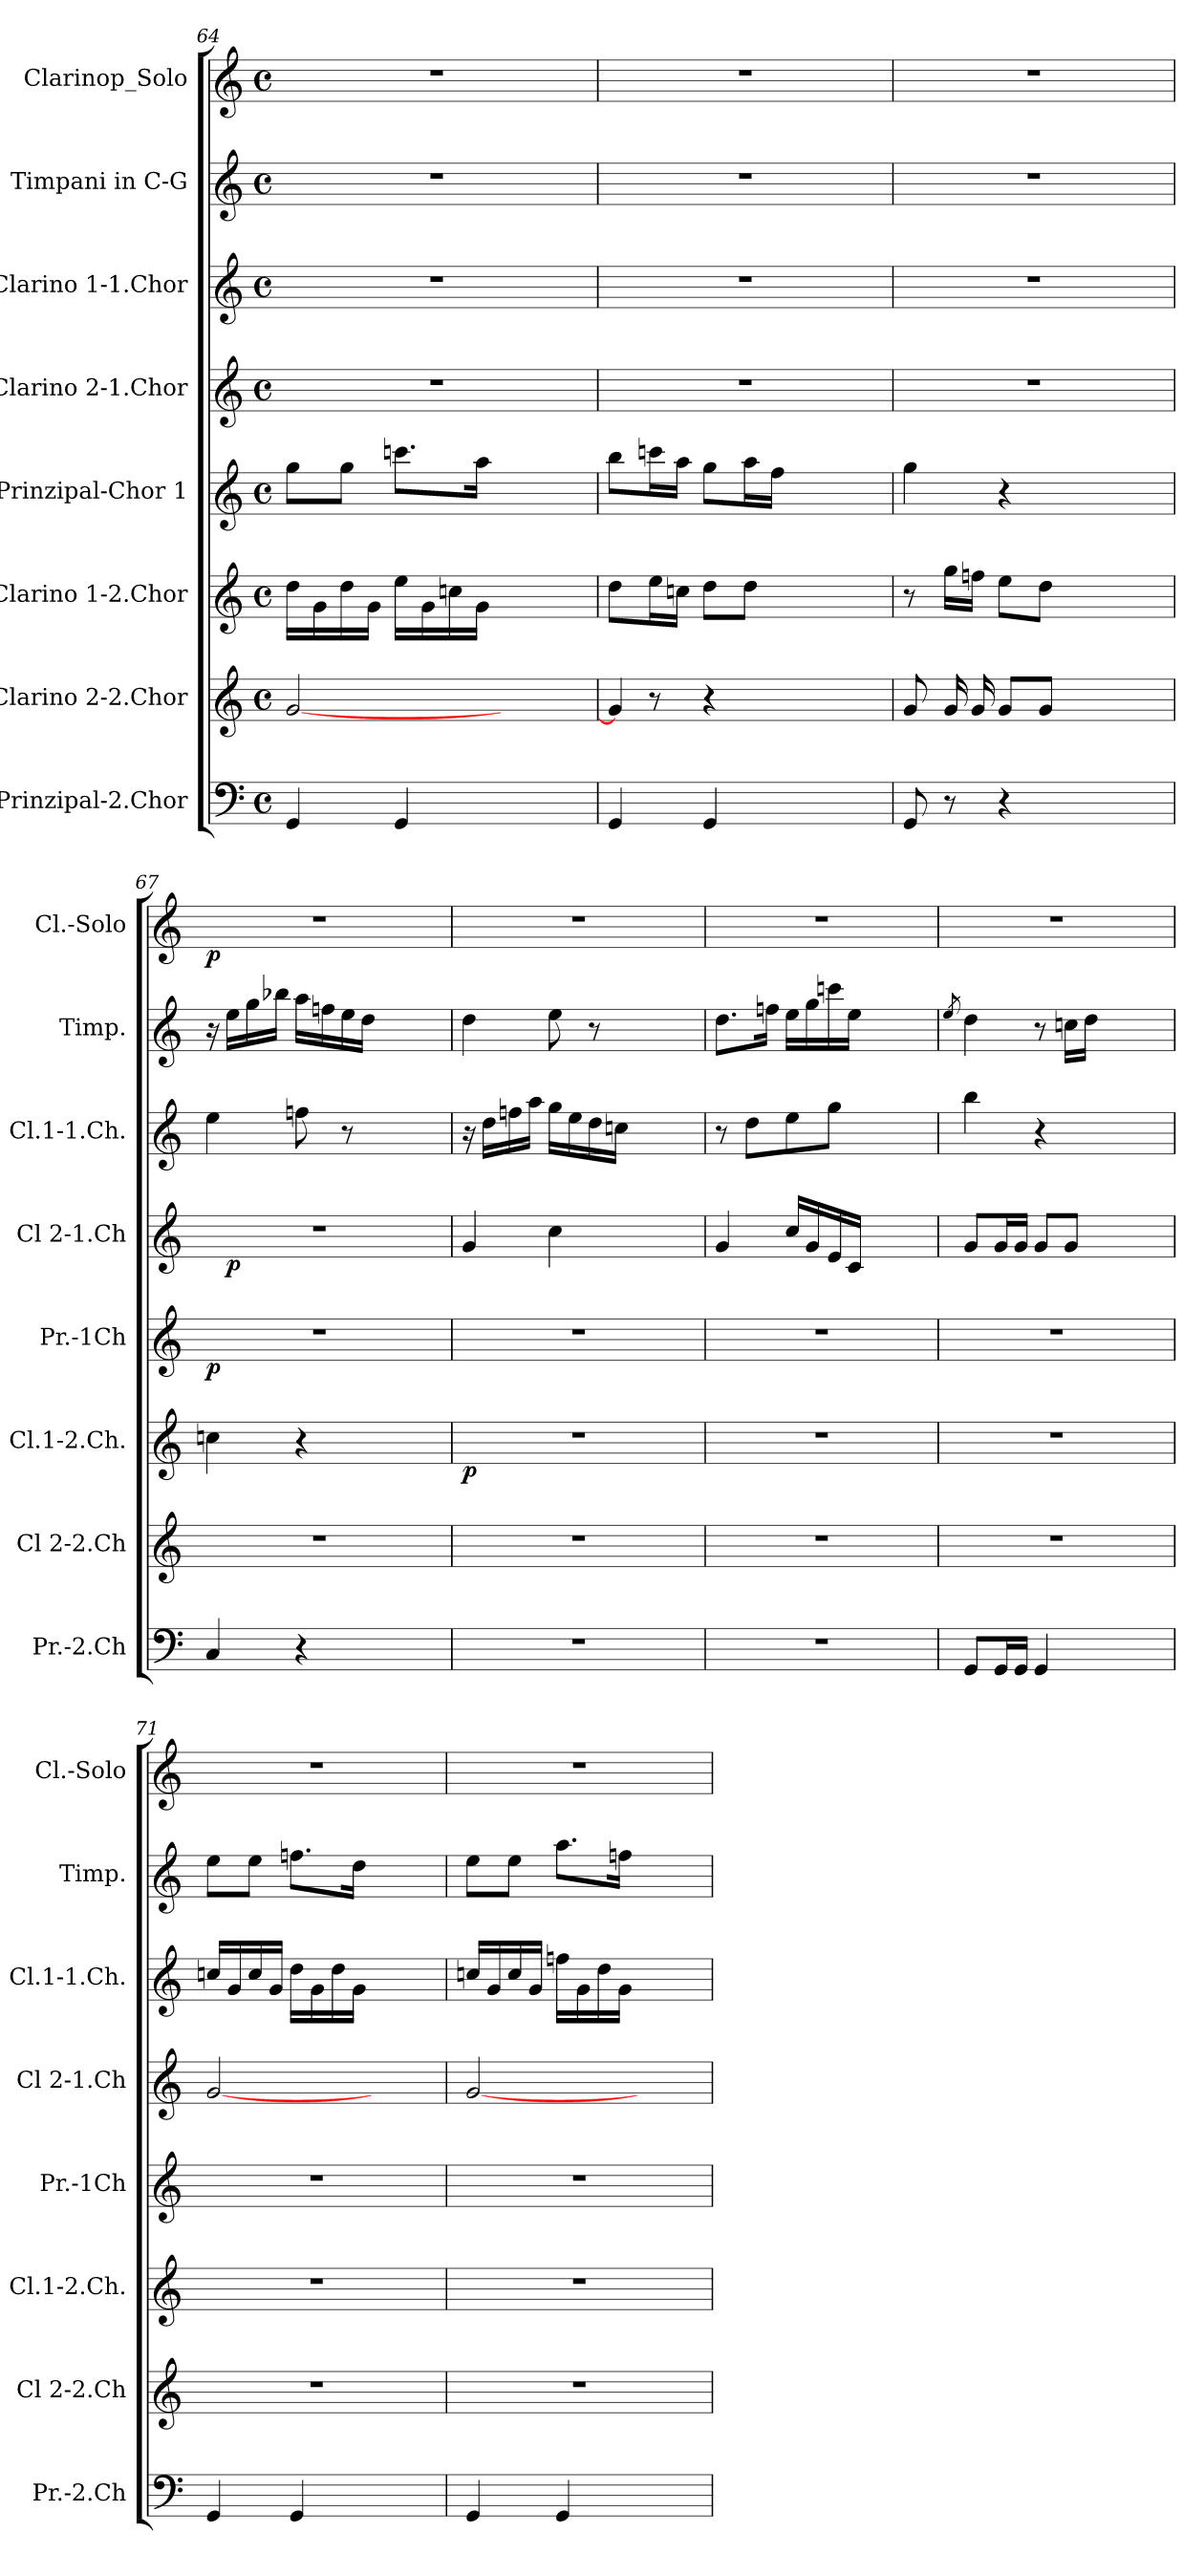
**kern	**kern	**kern	**dynam	**kern	**dynam	**kern	**dynam	**kern	**kern	**kern	**dynam
*part8	*part7	*part6	*part6	*part5	*part5	*part4	*part4	*part3	*part2	*part1	*part1
*staff8	*staff7	*staff6	*staff6	*staff5	*staff5	*staff4	*staff4	*staff3	*staff2	*staff1	*staff1
*I"Prinzipal-2.Chor	*I"Clarino 2-2.Chor	*I"Clarino 1-2.Chor	*	*I"Prinzipal-Chor 1	*	*I"Clarino 2-1.Chor	*	*I"Clarino 1-1.Chor	*I"Timpani in C-G	*I"Clarinop_Solo	*
*I'Pr.-2.Ch	*I'Cl 2-2.Ch	*I'Cl.1-2.Ch.	*	*I'Pr.-1Ch	*	*I'Cl 2-1.Ch	*	*I'Cl.1-1.Ch.	*I'Timp.	*I'Cl.-Solo	*
!!LO:LB:g=z
*clefF4	*clefG2	*clefG2	*	*clefG2	*	*clefG2	*	*clefG2	*clefG2	*clefG2	*
*	*	*ITrd1c2	*	*ITrd1c2	*	*	*	*ITrd1c2	*ITrd1c2	*	*
*M4/4	*M4/4	*M4/4	*	*M4/4	*	*M4/4	*	*M4/4	*M4/4	*M4/4	*
*met(c)	*met(c)	*met(c)	*	*met(c)	*	*met(c)	*	*met(c)	*met(c)	*met(c)	*
=64	=64	=64	=64	=64	=64	=64	=64	=64	=64	=64	=64
4GG	[2g	16ccLL	.	8ffL	.	1r	.	1r	1r	1r	.
.	.	16f	.	.	.	.	.	.	.	.	.
.	.	16cc	.	8ffJ	.	.	.	.	.	.	.
.	.	16fJJ	.	.	.	.	.	.	.	.	.
4GG	.	16ddLL	.	8.bb-L	.	.	.	.	.	.	.
.	.	16f	.	.	.	.	.	.	.	.	.
.	.	16b-	.	.	.	.	.	.	.	.	.
.	.	16fJJ	.	16ggJk	.	.	.	.	.	.	.
2ryy	2ryy	2ryy	.	2ryy	.	.	.	.	.	.	.
=65	=65	=65	=65	=65	=65	=65	=65	=65	=65	=65	=65
4GG	8gJ]	8ccL	.	8aaL	.	1r	.	1r	1r	1r	.
.	8r	16ddL	.	16bb-L	.	.	.	.	.	.	.
.	.	16b-JJ	.	16ggJJ	.	.	.	.	.	.	.
4GG	4r	8ccL	.	8ffL	.	.	.	.	.	.	.
.	.	8ccJ	.	16ggL	.	.	.	.	.	.	.
.	.	.	.	16eeJJ	.	.	.	.	.	.	.
2ryy	2ryy	2ryy	.	2ryy	.	.	.	.	.	.	.
=66	=66	=66	=66	=66	=66	=66	=66	=66	=66	=66	=66
8GG	8g	8r	.	4ff	.	1r	.	1r	1r	1r	.
8r	16g	16ffLL	.	.	.	.	.	.	.	.	.
.	16g	16ee-JJ	.	.	.	.	.	.	.	.	.
4r	8gL	8ddL	.	4r	.	.	.	.	.	.	.
.	8gJ	8ccJ	.	.	.	.	.	.	.	.	.
2ryy	2ryy	2ryy	.	2ryy	.	.	.	.	.	.	.
=67	=67	=67	=67	=67	=67	=67	=67	=67	=67	=67	=67
!	!	!	!	!	!LO:DY:b	!	!	!	!	!	!LO:DY:b
*	*	*	*	*	*	*^	*	*	*	*	*
4C	1r	4b-	.	1r	p	1r	16ryy	.	4dd	16r	1r	p
!	!	!	!	!	!	!	!	!LO:DY:b	!	!	!	!
.	.	.	.	.	.	.	2...ryy	p	.	16ddLL	.	.
.	.	.	.	.	.	.	.	.	.	16ff	.	.
.	.	.	.	.	.	.	.	.	.	16aa-JJ	.	.
4r	.	4r	.	.	.	.	.	.	8ee-	16ggLL	.	.
.	.	.	.	.	.	.	.	.	.	16ee-	.	.
.	.	.	.	.	.	.	.	.	8r	16dd	.	.
.	.	.	.	.	.	.	.	.	.	16ccJJ	.	.
2ryy	.	2ryy	.	.	.	.	.	.	2ryy	2ryy	.	.
!!LO:LB:g=z
=68	=68	=68	=68	=68	=68	=68	=68	=68	=68	=68	=68	=68
!	!	!	!LO:DY:b	!	!	!	!	!	!	!	!	!
*	*	*	*	*	*	*v	*v	*	*	*	*	*
1r	1r	1r	p	1r	.	4g	.	16r	4cc	1r	.
.	.	.	.	.	.	.	.	16ccLL	.	.	.
.	.	.	.	.	.	.	.	16ee-	.	.	.
.	.	.	.	.	.	.	.	16ggJJ	.	.	.
.	.	.	.	.	.	4cc	.	16ffLL	8dd	.	.
.	.	.	.	.	.	.	.	16dd	.	.	.
.	.	.	.	.	.	.	.	16cc	8r	.	.
.	.	.	.	.	.	.	.	16b-JJ	.	.	.
.	.	.	.	.	.	2ryy	.	2ryy	2ryy	.	.
=69	=69	=69	=69	=69	=69	=69	=69	=69	=69	=69	=69
1r	1r	1r	.	1r	.	4g	.	8r	8.ccL	1r	.
.	.	.	.	.	.	.	.	8ccL	.	.	.
.	.	.	.	.	.	.	.	.	16ee-Jk	.	.
.	.	.	.	.	.	16ccLL	.	8dd	16ddLL	.	.
.	.	.	.	.	.	16g	.	.	16ff	.	.
.	.	.	.	.	.	16e	.	8ffJ	16bb-	.	.
.	.	.	.	.	.	16cJJ	.	.	16ddJJ	.	.
.	.	.	.	.	.	2ryy	.	2ryy	2ryy	.	.
=70	=70	=70	=70	=70	=70	=70	=70	=70	=70	=70	=70
.	.	.	.	.	.	.	.	.	8qdd	.	.
8GGL	1r	1r	.	1r	.	8gL	.	4aa	4cc	1r	.
16GGL	.	.	.	.	.	16gL	.	.	.	.	.
16GGJJ	.	.	.	.	.	16gJJ	.	.	.	.	.
4GG	.	.	.	.	.	8gL	.	4r	8r	.	.
.	.	.	.	.	.	8gJ	.	.	16b-LL	.	.
.	.	.	.	.	.	.	.	.	16ccJJ	.	.
2ryy	.	.	.	.	.	2ryy	.	2ryy	2ryy	.	.
!!LO:LB:g=z
=71	=71	=71	=71	=71	=71	=71	=71	=71	=71	=71	=71
4GG	1r	1r	.	1r	.	[2g	.	16b-LL	8ddL	1r	.
.	.	.	.	.	.	.	.	16f	.	.	.
.	.	.	.	.	.	.	.	16b-	8ddJ	.	.
.	.	.	.	.	.	.	.	16fJJ	.	.	.
4GG	.	.	.	.	.	.	.	16ccLL	8.ee-L	.	.
.	.	.	.	.	.	.	.	16f	.	.	.
.	.	.	.	.	.	.	.	16cc	.	.	.
.	.	.	.	.	.	.	.	16fJJ	16ccJk	.	.
2ryy	.	.	.	.	.	2ryy	.	2ryy	2ryy	.	.
=72	=72	=72	=72	=72	=72	=72	=72	=72	=72	=72	=72
4GG	1r	1r	.	1r	.	[2g	.	16b-LL	8ddL	1r	.
.	.	.	.	.	.	.	.	16f	.	.	.
.	.	.	.	.	.	.	.	16b-	8ddJ	.	.
.	.	.	.	.	.	.	.	16fJJ	.	.	.
4GG	.	.	.	.	.	.	.	16ee-LL	8.ggL	.	.
.	.	.	.	.	.	.	.	16f	.	.	.
.	.	.	.	.	.	.	.	16cc	.	.	.
.	.	.	.	.	.	.	.	16fJJ	16ee-Jk	.	.
2ryy	.	.	.	.	.	2ryy	.	2ryy	2ryy	.	.
=	=	=	=	=	=	=	=	=	=	=	=
*-	*-	*-	*-	*-	*-	*-	*-	*-	*-	*-	*-
